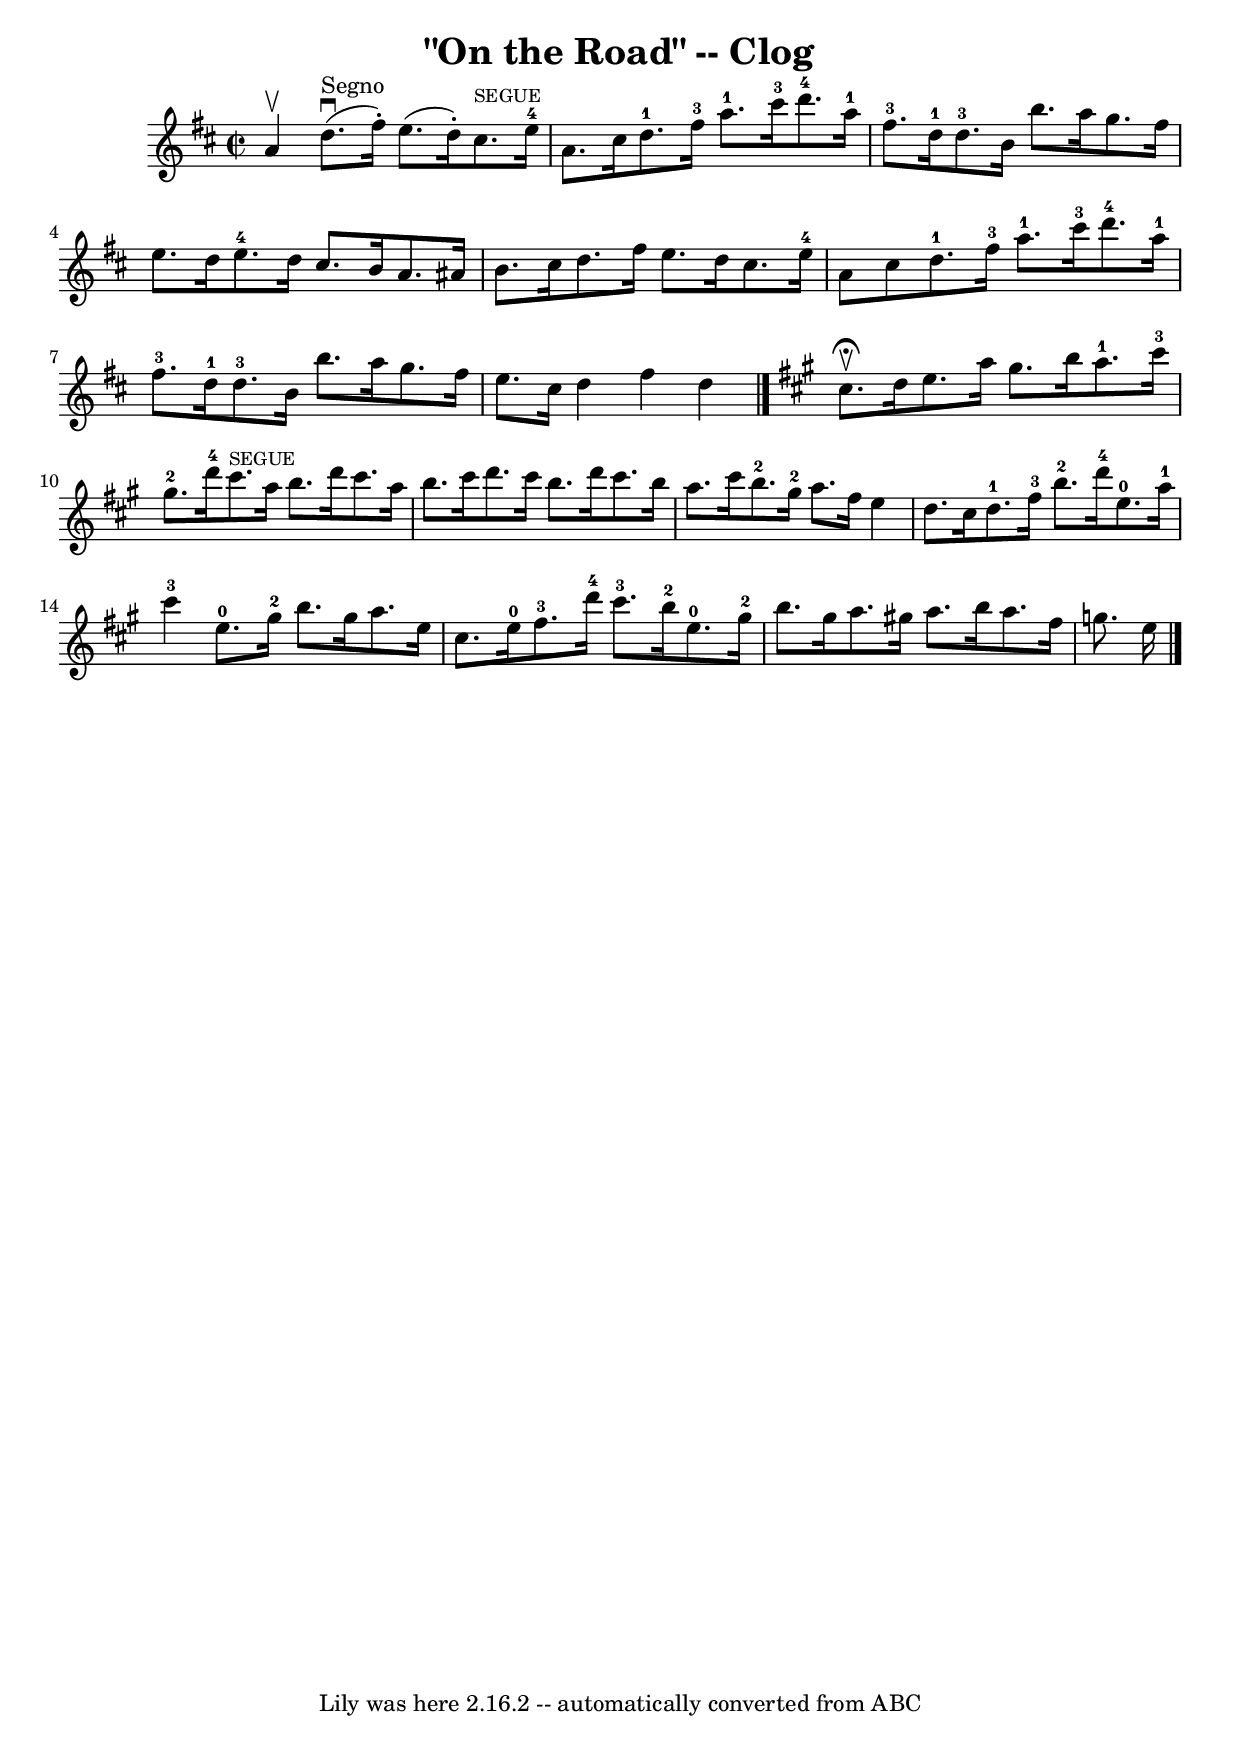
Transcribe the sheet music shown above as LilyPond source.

\version "2.7.40"
\include "Mammoth.ily"
\header {
	book = "Ryan's Mammoth Collection"
	crossRefNumber = "1"
	footnotes = "\\\\154 916"
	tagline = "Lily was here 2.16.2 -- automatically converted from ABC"
	title = "\"On the Road\" -- Clog"
}
voicedefault =  {
\set Score.defaultBarType = "empty"

\override Staff.TimeSignature #'style = #'C
 \time 2/2 \key d \major a'4^\upbow   |
 d''8.^"Segno"^\downbow(
 fis''16 -.) e''8. (d''16 -.) cis''8.^\segue e''16-4 a'8. 
 cis''16    |
 d''8.-1 fis''16-3 a''8.-1 cis'''16 
-3 d'''8.-4 a''16-1 fis''8.-3 d''16-1   |
       
d''8.-3 b'16 b''8. a''16 g''8. fis''16 e''8. d''16    
|
 e''8.-4 d''16 cis''8. b'16 a'8. ais'16 b'8.    
cis''16    |
 d''8. fis''16 e''8. d''16 cis''8. e''16 
-4 a'8 cis''8    |
 d''8.-1 fis''16-3 a''8.-1   
cis'''16-3 d'''8.-4 a''16-1 fis''8.-3 d''16-1   
|
 d''8.-3 b'16 b''8. a''16 g''8. fis''16 e''8. 
 cis''16    |
 d''4 fis''4 d''4    \bar "|."   \key a \major   
cis''8.^\fermata^\upbow() d''16  |
 e''8. a''16 gis''8.    
b''16 a''8.-1 cis'''16-3 gis''8.-2 d'''16-4   |
   
 cis'''8.^\segue a''16 b''8. d'''16 cis'''8. a''16 b''8.    
cis'''16    |
 d'''8. cis'''16 b''8. d'''16 cis'''8.    
b''16 a''8. cis'''16    |
 b''8.-2 gis''16-2 a''8.    
fis''16 e''4 d''8. cis''16    |
 d''8.-1 fis''16-3 
 b''8.-2 d'''16-4 e''8.-0 a''16-1 cis'''4-3   
|
 e''8.-0 gis''16-2 b''8. gis''16 a''8. e''16    
cis''8. e''16-0   |
 fis''8.-3 d'''16-4 cis'''8. 
-3 b''16-2 e''8.-0 gis''16-2 b''8. gis''16    |
  
 a''8. gis''!16 a''8. b''16 a''8. fis''16 g''8. e''16    
    \bar "|."   
}

\score{
    <<

	\context Staff="default"
	{
	    \voicedefault 
	}

    >>
	\layout {
	}
	\midi {}
}
